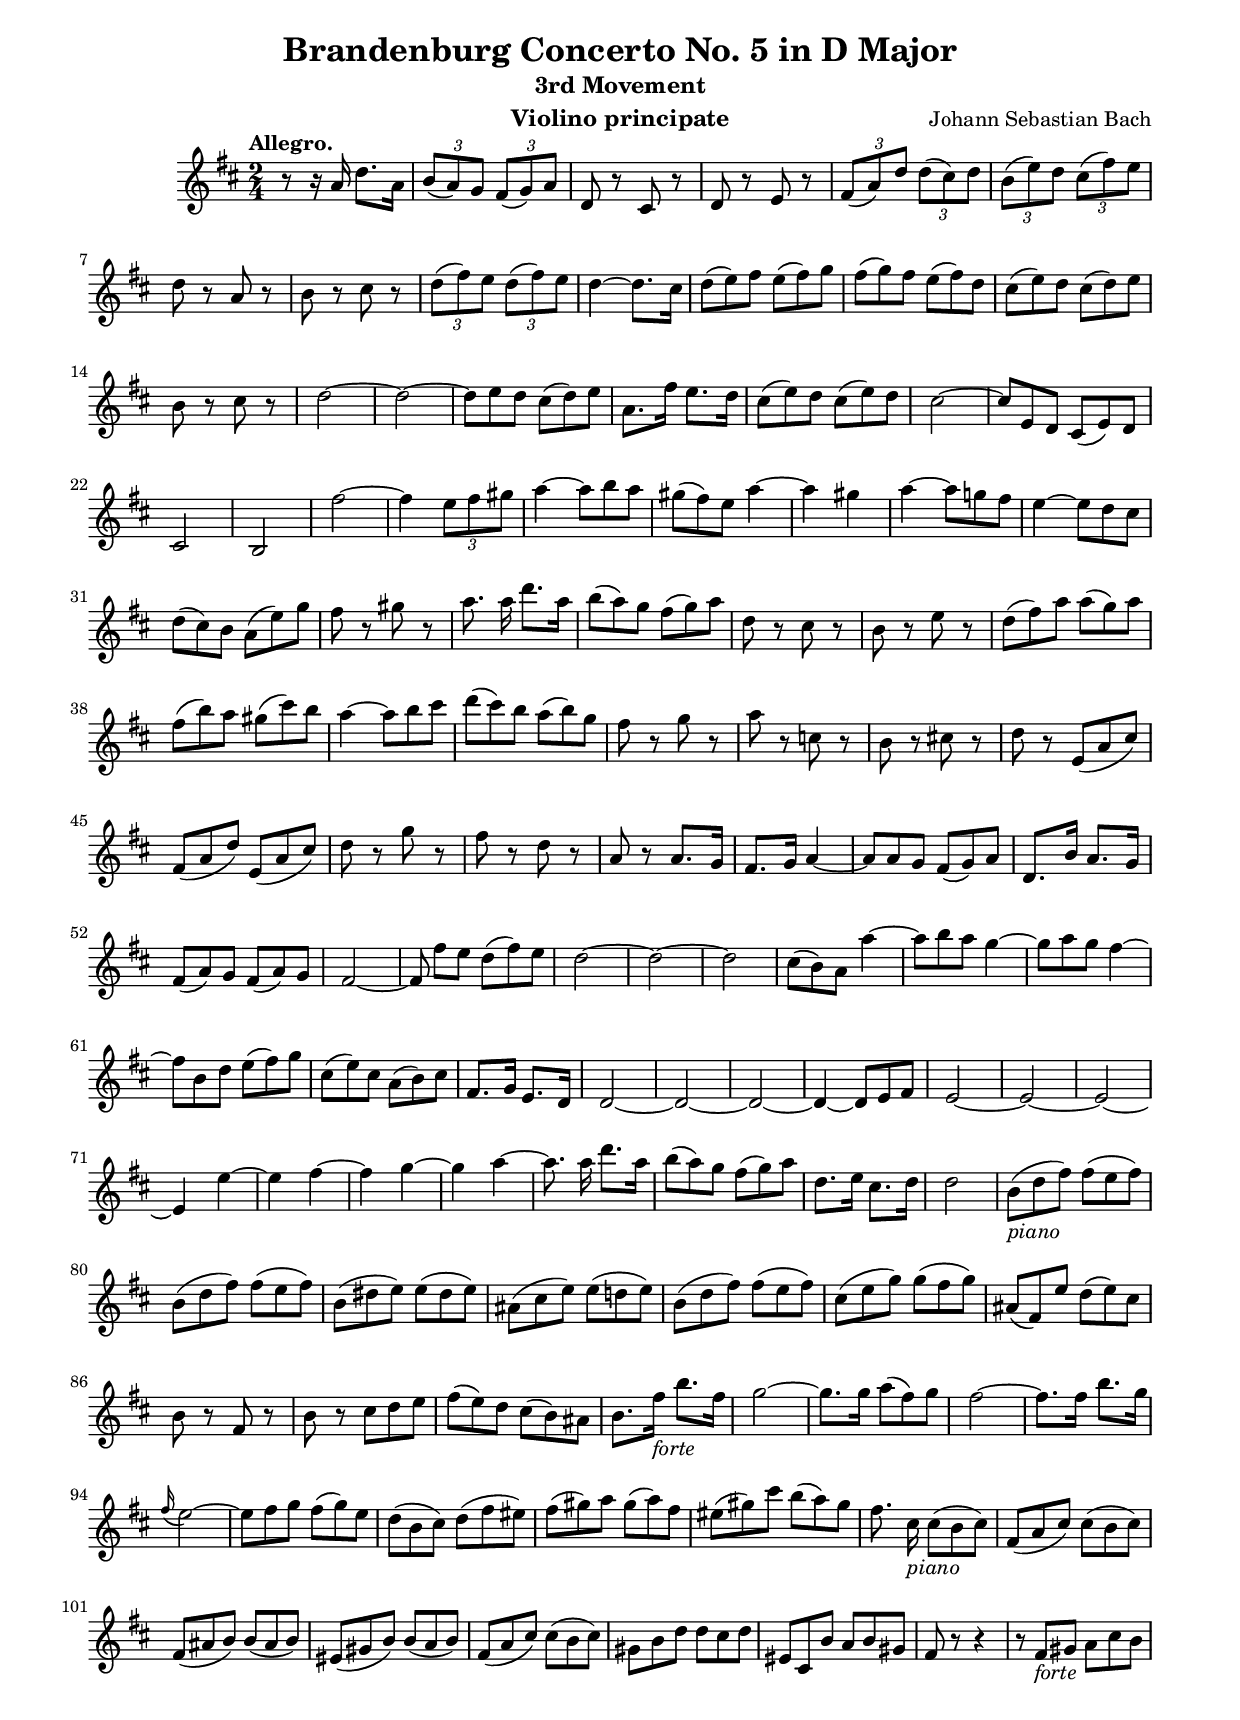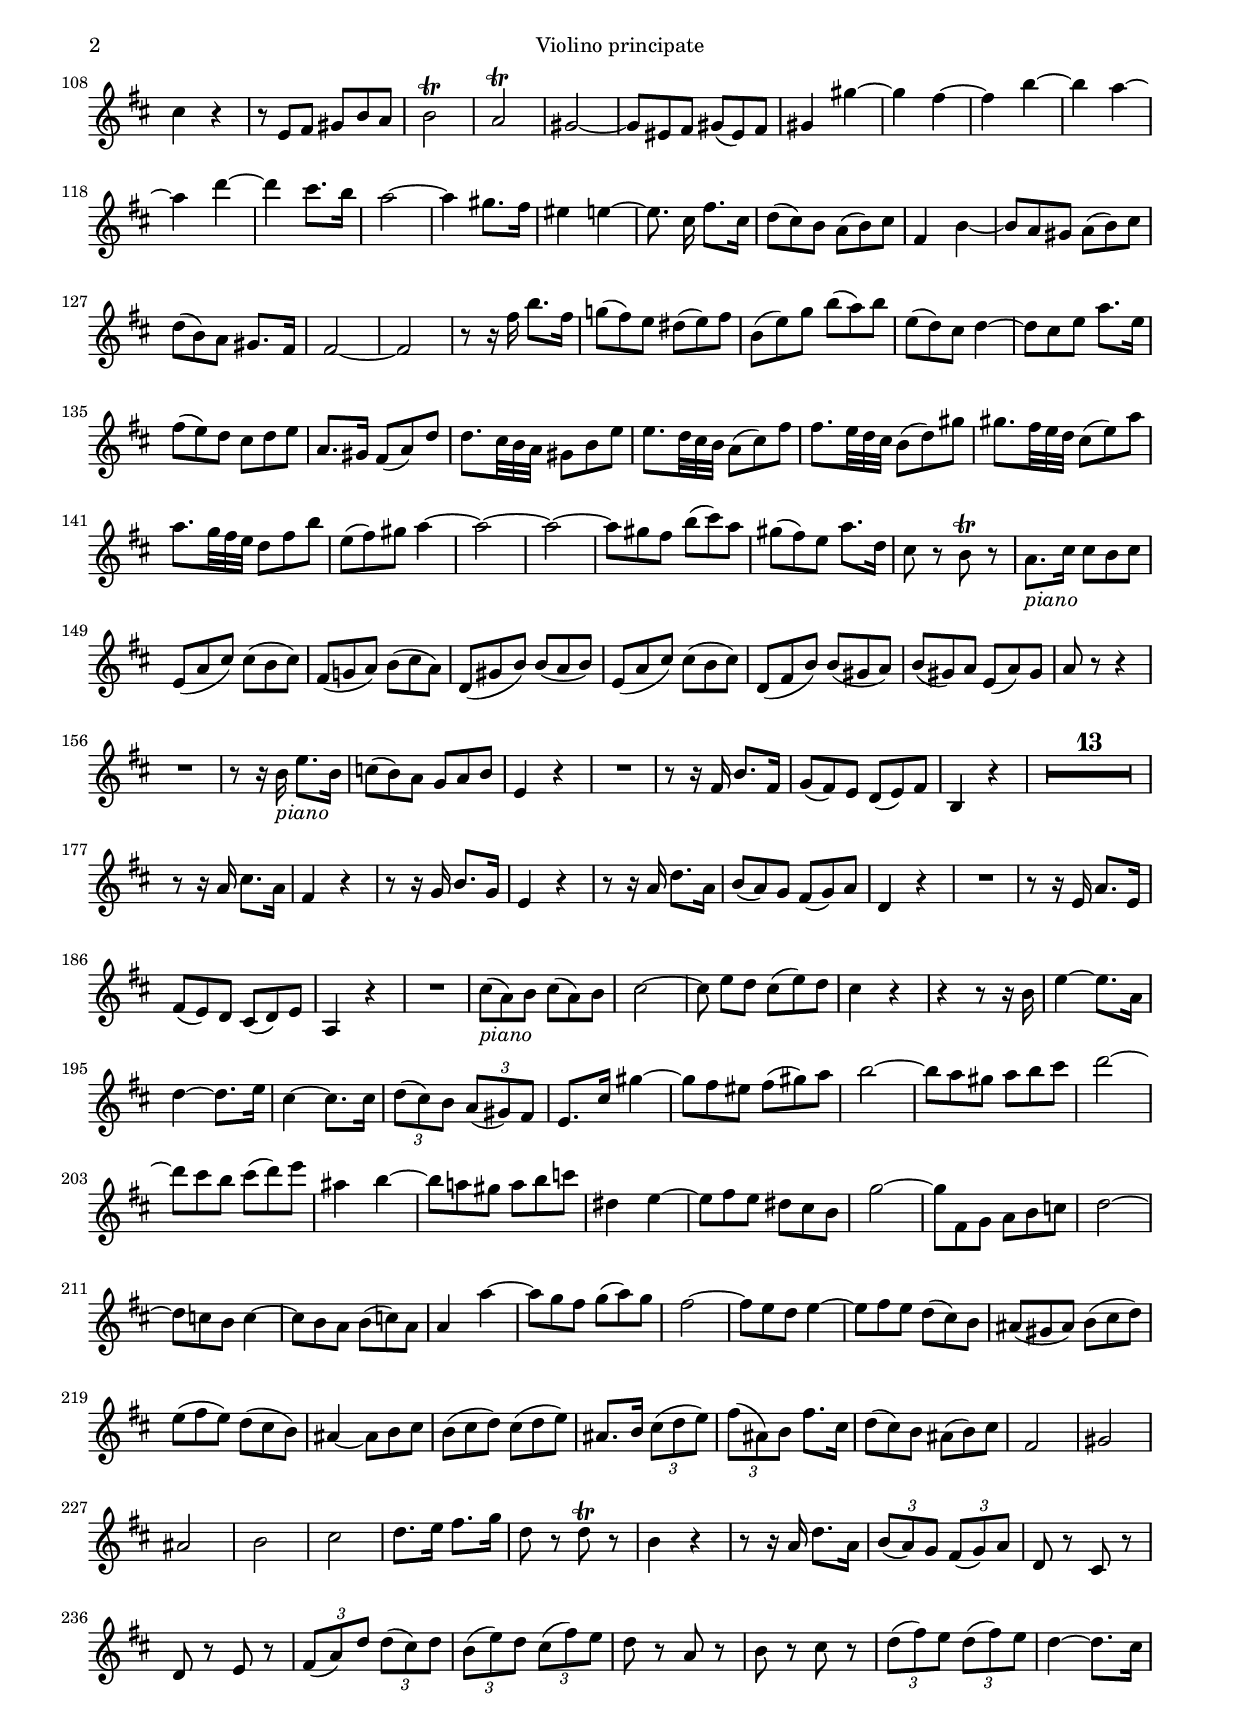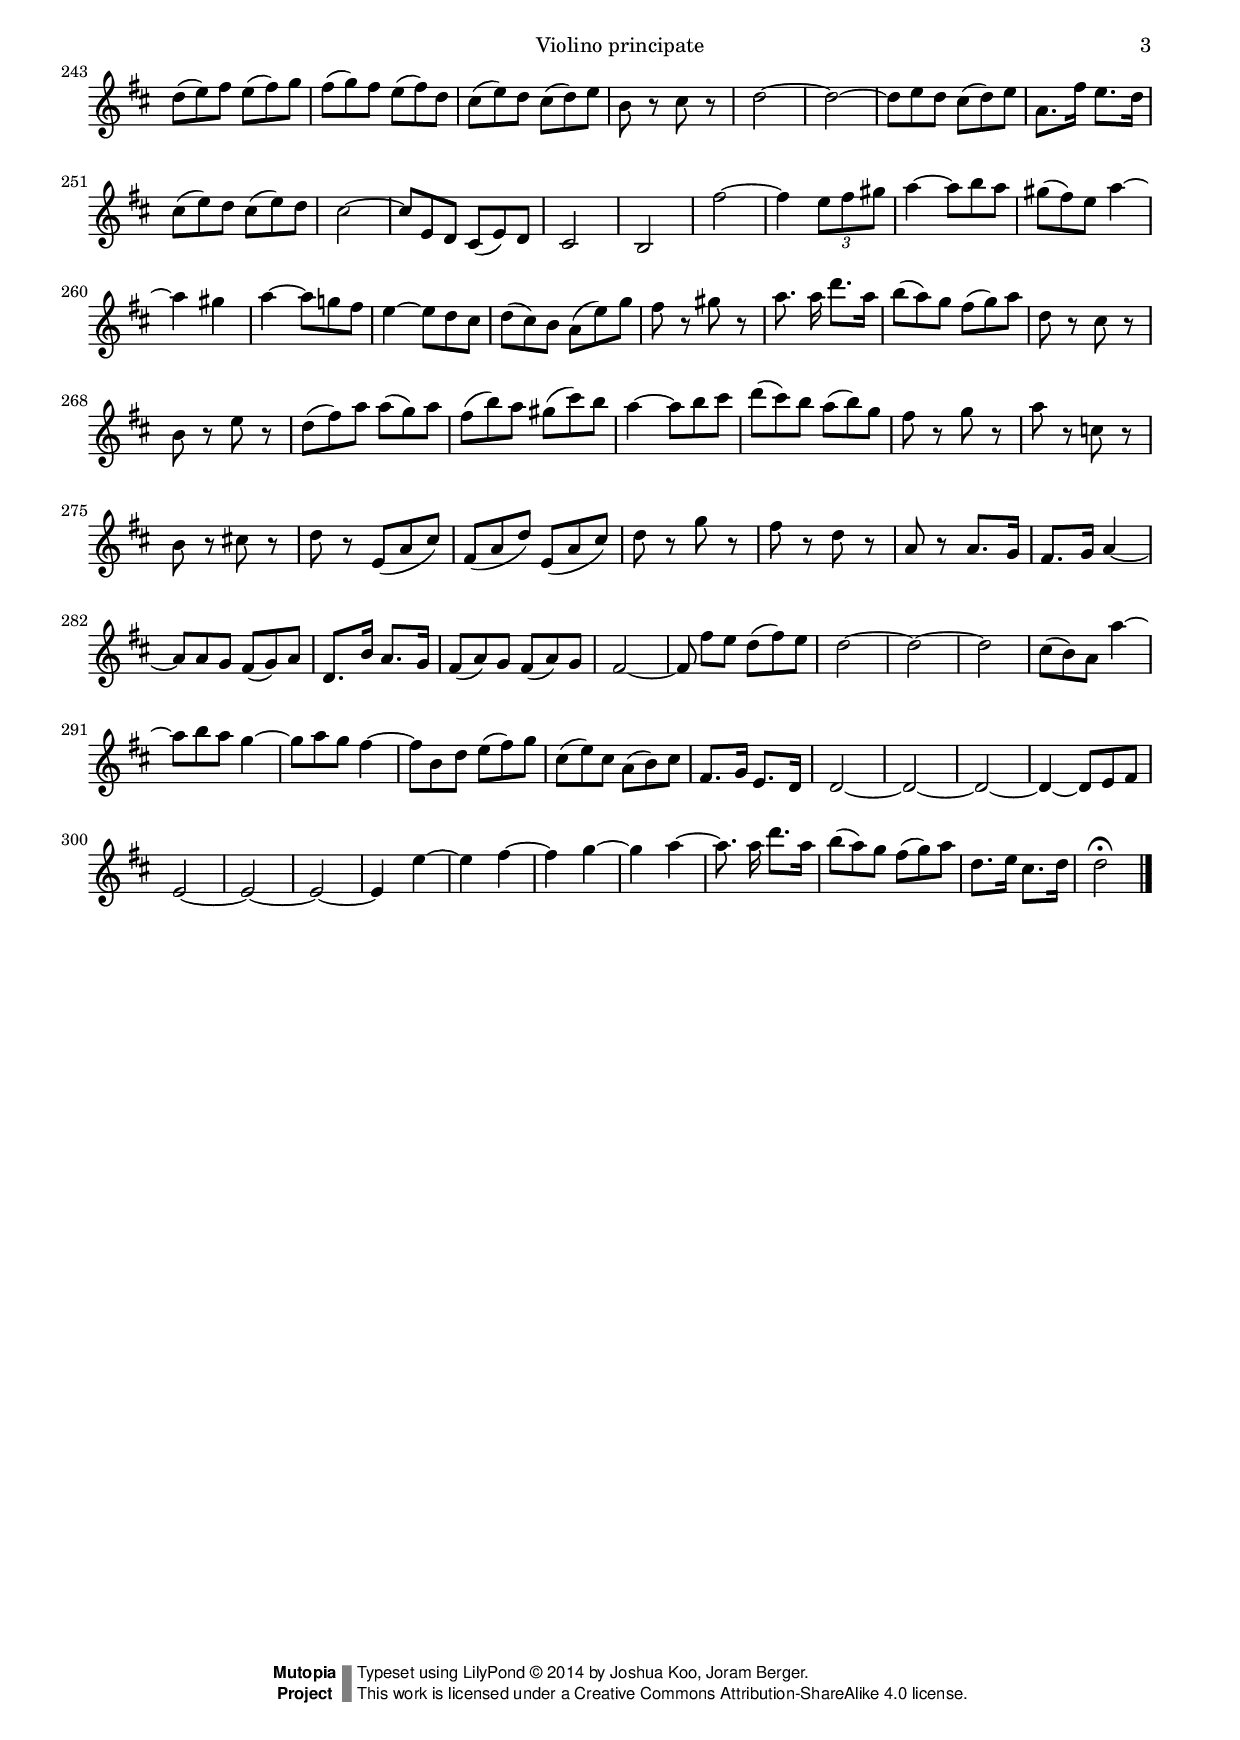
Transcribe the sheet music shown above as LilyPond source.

\version "2.18.0"
\version "2.18.0"
\include "header.ly"

violinP = \relative c'' {
  \tempo "Allegro."
  \clef violin
  \key d \major
  \time 2/4

  \repeat unfold 2 {
    % --Bar 1-- %
    r8 r16 a d8. a16 |
    \undo \omit TupletNumber
    \tuplet 3/2 { b8( a) g fis( g) a } |
    d,8 r cis r |
    d8 r e r |
    \tuplet 3/2 { fis8( a) d d( cis) d } |
    \tuplet 3/2 { b8( e) d cis( fis) e } |
    d8 r a r |
    b8 r cis r |

    % --Bar 9-- %
    \tuplet 3/2 { d8( fis) e d( fis) e } |
    \omit TupletNumber
    d4 ~ d8. cis16 |
    \tuplet 3/2 { d8( e) fis e( fis) g } |
    \tuplet 3/2 { fis8( g) fis e( fis) d } |
    \tuplet 3/2 { cis8( e) d cis( d) e } |
    b8 r cis r |
    d2 ~ |
    d2 ~ |

    % --Bar 17-- %
    \tuplet 3/2 { d8 e d cis( d) e } |
    a,8. fis'16 e8. d16 |
    \tuplet 3/2 { cis8( e) d cis( e) d } |
    cis2 ~ |
    \tuplet 3/2 { cis8 e, d cis( e) d } |
    cis2 |
    b2 |
    fis''2 ~ |
    fis4
    \onceShowTupletNumber
    \tuplet 3/2 { e8 fis gis } |

    % --Bar 26-- %
    a4 ~ \tuplet 3/2 { a8 b a } |
    \tuplet 3/2 { gis8( fis) e } a4 ~ |
    a4 gis |
    a4 ~ \tuplet 3/2 { a8 g! fis } |
    e4 ~ \tuplet 3/2 { e8 d cis } |
    \tuplet 3/2 { d8( cis) b a( e') g } |
    fis8 r gis r |

    % --Bar 33-- %
    a8. \noBeam a16 d8. a16 |
    \tuplet 3/2 { b8( a) g fis( g) a } |
    d,8 r cis r |
    b8 r e r |
    \tuplet 3/2 { d8( fis) a a( g) a } |
    \tuplet 3/2 { fis8( b) a gis( cis) b } |
    a4 ~ \tuplet 3/2 { a8 b cis } |
    \tuplet 3/2 { d8( cis) b a( b) g } |

    %--Bar 41--%
    fis8 r g r |
    a8 r c, r |
    b8 r cis! r |
    d8 r \tuplet 3/2 { e,( a cis) } |
    \tuplet 3/2 { fis,8( a d) e,( a cis) } |
    d8 r g r |

    %--Bar 47--%
    fis8 r d r |
    a8 r a8. g16 |
    fis8. g16 a4 ~ |
    \tuplet 3/2 { a8 a g fis( g) a } |
    d,8. b'16 a8. g16 |
    \tuplet 3/2 { fis8( a) g fis( a) g } |
    fis2 ~ |

    %--Bar 54--%
    \tuplet 3/2 { fis8 \noBeam fis' e d( fis) e } |
    d2 ~ |
    d2 ~ |
    d2 |
    \tuplet 3/2 { cis8( b) a } a'4 ~ |
    \tuplet 3/2 { a8 b a } g4 ~ |
    \tuplet 3/2 { g8 a g } fis4 ~ |

    %--Bar 61--%
    \tuplet 3/2 { fis8 b, d e( fis) g } |
    \tuplet 3/2 { cis,8( e) cis a( b) cis } |
    fis,8. g16 e8. d16 |
    d2 ~ |
    d2 ~ |
    d2 ~ |
    d4 ~ \tuplet 3/2 { d8 e fis } |

    %--Bar 68--%
    e2 ~ |
    e2 ~ |
    e2 ~ |
    e4 e' ~ |
    e4 fis ~ |
    fis4 g ~ |
    g4 a ~ |
    a8. \noBeam a16 d8. a16 |

    %--Bar 76--%
    \tuplet 3/2 { b8( a) g fis( g) a } |
    d,8. e16 cis8. d16 |


  }
  \alternative {
    {
      d2 |

      \tuplet 3/2 {
        b8(-\piano d fis) fis( e fis) |
        b,8( d fis) fis( e fis) |
        b,8( dis e) e( dis e) |
        ais,8( cis e) e( d! e) |
        b8( d fis) fis( e fis) |
        cis8( e g) g( fis g) |
      }

      %--Bar 85--%
      \tuplet 3/2 { ais,8( fis) e' d( e)cis } |
      b8 r fis r |
      b8 r \tuplet 3/2 { cis d e } |
      \tuplet 3/2 { fis8( e) d cis( b) ais } |
      b8. fis'16-\forte b8. fis16 |
      g2 ~ |
      g8. g16 \tuplet 3/2 { a8( fis) g } |
      fis2 ~ |

      %--Bar 93 --%
      fis8. fis16 b8. g16 |

      % \tuplet 3/2 { } |
      \appoggiatura fis16 e2 ~ |
      \tuplet 3/2 {
        e8 fis g fis( g) e |
        d8( b cis) d( fis eis) |
        fis8( gis) a gis( a) fis |
        eis8( gis) cis b( a) gis  |
      }
      fis8. \noBeam cis16-\piano
      \tuplet 3/2 {
        cis8( b cis) |
        fis,8( a cis) cis( b cis)  |
        fis,8( ais b) b( ais b)  |
        eis,8( gis b) b( a b)  |
        fis8( a cis) cis( b cis)  |
        gis8 b d d cis d  |
        eis,8 cis b' a b gis  |
      }
      fis8 r r4 |
      \tuplet 3/2 { r8 fis-\forte gis a cis b } |
      cis4 r |
      \tuplet 3/2 { r8 e, fis gis b a } |
      b2\trill |
      a2\trill |
      gis2 ~ |
      \tuplet 3/2 { gis8 eis fis gis( eis) fis } |
      gis4 gis' ~ |
      gis4 fis ~ |
      fis4 b ~ |
      b4 a ~ |
      a4 d ~ |
      d4 cis8. b16 |
      a2 ~ |
      a4 gis8. fis16 |
      eis4 e ~ |
      e8. \noBeam cis16 fis8. cis16 |
      \tuplet 3/2 { d8( cis) b a( b) cis } |
      fis,4 b ~ |
      \tuplet 3/2 { b8 a gis a( b) cis } |
      \tuplet 3/2 { d8( b) a } gis8. fis16 |
      fis2 ~ |
      fis2 |
      r8 r16 fis' b8. fis16 |
      \tuplet 3/2 { g!8( fis) e dis( e) fis |}
      \tuplet 3/2 { b,8( e) g b( a) b } |
      \tuplet 3/2 { e,8( d) cis } d4 ~ |
      \tuplet 3/2 { d8 cis e } a8. e16 |
      \tuplet 3/2 { fis8( e) d cis d e } |
      a,8. gis16
      \tuplet 3/2 { fis8( a) d } |
      d8. \tuplet 3/2 16 { cis32 b a } \tuplet 3/2 { gis8 b e } |
      e8. \tuplet 3/2 16 { d32 cis b } \tuplet 3/2 { a8( cis) fis } |
      fis8. \tuplet 3/2 16 { e32 d cis } \tuplet 3/2 { b8( d) gis } |
      gis8. \tuplet 3/2 16 { fis32 e d } \tuplet 3/2 { cis8( e) a } |
      a8. \tuplet 3/2 { g32 fis e } \tuplet 3/2 { d8 fis b } |
      \tuplet 3/2 { e,8( fis ) gis } a4 ~ |
      a2 ~ |
      a2 ~ |
      \tuplet 3/2 { a8 gis fis b( cis) a } |
      \tuplet 3/2 { gis8( fis) e } a8. d,16 |
      cis8 r b\trill r |
      a8.-\piano cis16
      \tuplet 3/2 {
        cis8 b cis  |
        e,8( a cis) cis( b cis)  |
        fis,8( g! a) b( cis a)  |
        d,8( gis b) b( a b)  |
        e,8( a cis) cis( b cis)  |
        d,8( fis b) b( gis a)  |
        b8( gis ) a e( a) gis  |
      }
      a8 r r4 |
      R2 |
      r8 r16 b-\piano e8. b16 |
      \tuplet 3/2 { c8( b) a g a b } |
      e,4 r |
      R2 |
      r8 r16 fis b8. fis16 |
      \tuplet 3/2 { g8( fis) e d( e) fis } |
      b,4 r |
      R2*13 |
      r8 r16 a' cis8. a16 |
      fis4 r |
      r8 r16 g b8. g16 |
      e4 r |
      r8 r16 a d8. a16 |
      \tuplet 3/2 { b8( a) g fis( g) a } |
      d,4 r |
      R2 |
      r8 r16 e a8. e16 |
      \tuplet 3/2 { fis8( e) d cis( d) e } |
      a,4 r |
      R2 |
      \tuplet 3/2 { cis'8-\piano( a) b cis( a) b } |
      cis2 ~ |
      \tuplet 3/2 { cis8 \noBeam e d cis( e) d } |
      cis4 r |
      r4 r8 r16 b |
      e4 ~ e8. a,16 |
      d4 ~ d8. e16 |
      cis4 ~ cis8. cis16 |
      \tuplet 3/2 { \onceShowTupletNumber d8( cis) b \onceShowTupletNumber a( gis) fis } |
      e8. cis'16 gis'4 ~ |
      \tuplet 3/2 { gis8 fis eis fis( gis) a } |
      b2 ~ |
      \tuplet 3/2 { b8 a gis a b cis } |
      d2 ~ |
      \tuplet 3/2 { d8 cis b cis( d) e } |
      ais,4 b ~ |
      \tuplet 3/2 { b8 a! gis a b c } |
      dis,4 e ~ |
      \tuplet 3/2 { e8 fis e dis cis b } |
      g'2 ~ |
      \tuplet 3/2 { g8 fis, g a b c } |
      d2 ~ |
      \tuplet 3/2 { d8 c b } c4 ~ |
      \tuplet 3/2 { c8 b a b( c) a } |
      a4 a' ~ |
      \tuplet 3/2 { a8 g fis g( a) g } |
      fis2 ~ |
      \tuplet 3/2 { fis8 e d } e4 ~ |
      \tuplet 3/2 { e8 fis e d( cis) b } |
      \tuplet 3/2 { ais8( gis ais) b( cis d) } |
      \tuplet 3/2 { e8( fis e) d( cis b) } |
      ais4 ~
      \tuplet 3/2 { ais8 b cis } |
      \tuplet 3/2 { b8( cis d) cis( d e) } |
      ais,8. b16
      \onceShowTupletNumber \tuplet 3/2 { cis8( d e) } |
      \onceShowTupletNumber \tuplet 3/2 { fis8( ais,) b } fis'8. cis16 |
      \tuplet 3/2 { d8( cis) b ais( b) cis } |
      fis,2 |
      gis2 |
      ais2 |
      b2 |
      cis2 |
      d8. e16 fis8. g16 |
      d8 r d\trill r |
      b4 r |
    }
    {
      d2\fermata \bar "|."
    }
  }
}


\header {
  instrument = "Violino principate"
}

\score {
  \violinP
  \midi {}
  \layout {}
}
